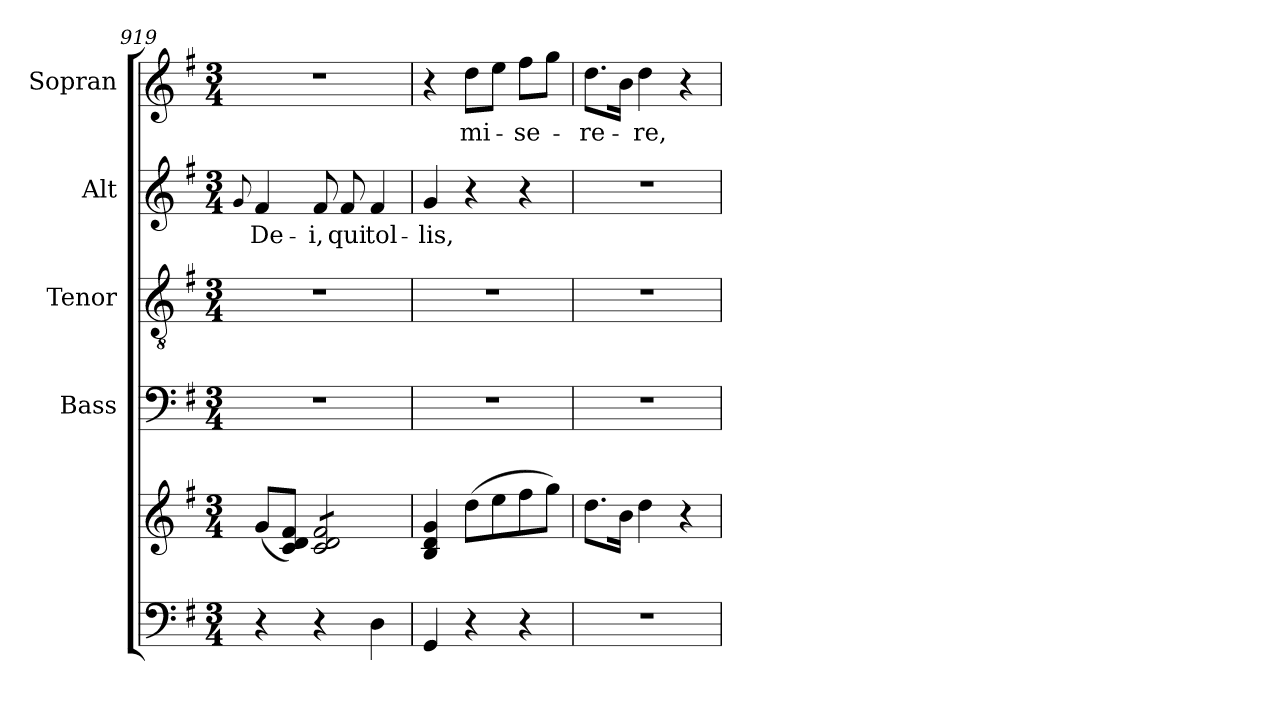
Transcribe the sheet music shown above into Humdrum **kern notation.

**kern	**kern	**kern	**kern	**kern	**text	**kern	**text
*part5	*part5	*part4	*part3	*part2	*part2	*part1	*part1
*staff6	*staff5	*staff4	*staff3	*staff2	*staff2	*staff1	*staff1
*	*	*I"Bass	*I"Tenor	*I"Alt	*	*I"Sopran	*
*	*	*I'B.	*I'T.	*I'A.	*	*I'S.	*
*clefF4	*clefG2	*clefF4	*clefGv2	*clefG2	*	*clefG2	*
*k[f#]	*k[f#]	*k[f#]	*k[f#]	*k[f#]	*	*k[f#]	*
*G:	*G:	*G:	*G:	*G:	*	*G:	*
*M3/4	*M3/4	*M3/4	*M3/4	*M3/4	*	*M3/4	*
=919	=919	=919	=919	=919	=919	=919	=919
.	.	.	.	8qqg/	.	.	.
!	!	!	!	!	!LO:LY:b	!	!
4r	(<8g/L	2.r	2.r	4f#/	De-	2.r	.
.	8c/ 8d/ 8f#/J)	.	.	.	.	.	.
!	!	!	!	!	!LO:LY:b	!	!
*	*tremolo	*	*	*	*	*	*
4r	8c/ 8d/ 8f#/L	.	.	8f#/	-i,	.	.
!	!	!	!	!	!LO:LY:b	!	!
.	8c/ 8d/ 8f#/	.	.	8f#/	qui	.	.
!	!	!	!	!	!LO:LY:b	!	!
4D\	8c/ 8d/ 8f#/	.	.	4f#/	tol-	.	.
.	8c/ 8d/ 8f#/J	.	.	.	.	.	.
*	*Xtremolo	*	*	*	*	*	*
=920	=920	=920	=920	=920	=920	=920	=920
!	!	!	!	!	!LO:LY:b	!	!
4GG/	4B/ 4d/ 4g/	2.r	2.r	4g/	-lis,	4r	.
!	!	!	!	!	!	!	!LO:LY:b
4r	(>8dd\L	.	.	4r	.	8dd\L	mi-
.	8ee\	.	.	.	.	8ee\J	.
!	!	!	!	!	!	!	!LO:LY:b
4r	8ff#\	.	.	4r	.	8ff#\L	-se-
.	8gg\J)	.	.	.	.	8gg\J	.
=921	=921	=921	=921	=921	=921	=921	=921
!	!	!	!	!	!	!	!LO:LY:b
2.r	8.dd\L	2.r	2.r	2.r	.	8.dd\L	-re-
.	16b\Jk	.	.	.	.	16b\Jk	.
!	!	!	!	!	!	!	!LO:LY:b
.	4dd\	.	.	.	.	4dd\	-re,
.	4r	.	.	.	.	4r	.
=	=	=	=	=	=	=	=
*-	*-	*-	*-	*-	*-	*-	*-
